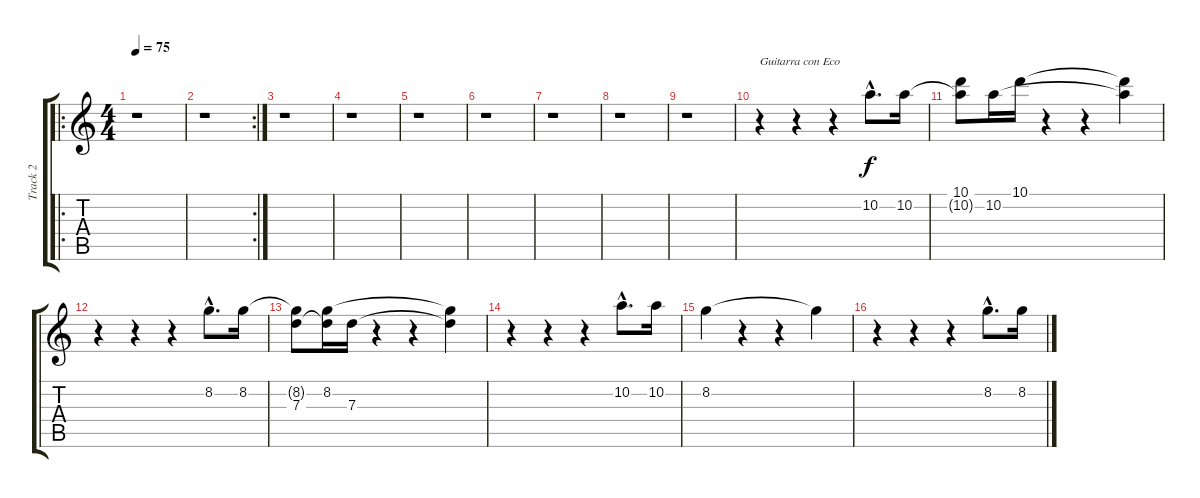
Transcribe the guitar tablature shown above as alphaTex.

\track ("Track 2" "Track 2") {instrument electricguitarjazz}
\staff {score tabs}
\tuning (E4 B3 G3 D3 A2 E2) {hide}
\ro
\ts (4 4)
\tempo 75
\clef g2
\ks c
r.1{dy f instrument electricguitarjazz} |
\rc 2
r.1 |
r.1 |
r.1 |
r.1 |
r.1 |
r.1 |
r.1 |
r.1 |
r.4{txt "Guitarra con Eco"} r.4 r.4 10.2{hac}.8{d} 10.2.16 |
(10.1 10.2{t}).8 10.2.16 10.1.16 r.4 r.4 (10.1{t} 10.2{t}).4 |
r.4 r.4 r.4 8.2{hac}.8{d} 8.2.16 |
(8.2{t} 7.3).8 (8.2 7.3{t}).16 7.3.16 r.4 r.4 (8.2{t} 7.3{t}).4 |
r.4 r.4 r.4 10.2{hac}.8{d} 10.2.16 |
8.2.4 r.4 r.4 8.2{t}.4 |
r.4 r.4 r.4 8.2{hac}.8{d} 8.2.16
